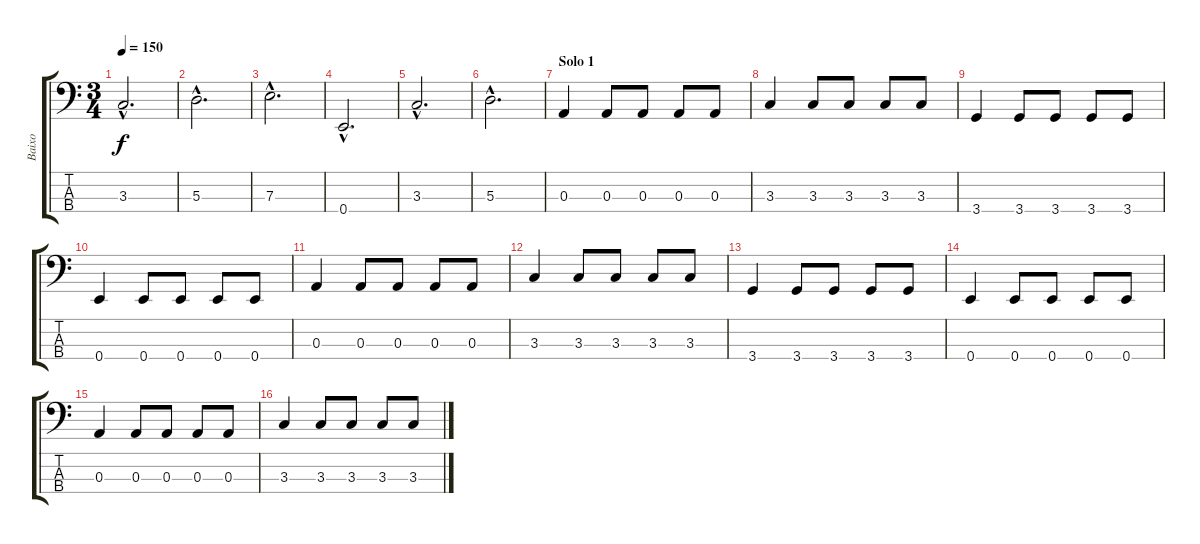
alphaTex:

\track ("Baixo" "Baixo") {instrument electricbasspick}
\staff {score tabs}
\tuning (G2 D2 A1 E1) {hide}
\ts (3 4)
\tempo 150
\clef f4
\ks c
3.3{hac}.2{d dy f} |
5.3{hac}.2{d} |
7.3{hac}.2{d} |
0.4{hac}.2{d} |
3.3{hac}.2{d} |
5.3{hac}.2{d} |
\section ("" "Solo 1")
0.3.4 0.3.8 0.3.8 0.3.8 0.3.8 |
3.3.4 3.3.8 3.3.8 3.3.8 3.3.8 |
3.4.4 3.4.8 3.4.8 3.4.8 3.4.8 |
0.4.4 0.4.8 0.4.8 0.4.8 0.4.8 |
0.3.4 0.3.8 0.3.8 0.3.8 0.3.8 |
3.3.4 3.3.8 3.3.8 3.3.8 3.3.8 |
3.4.4 3.4.8 3.4.8 3.4.8 3.4.8 |
0.4.4 0.4.8 0.4.8 0.4.8 0.4.8 |
0.3.4 0.3.8 0.3.8 0.3.8 0.3.8 |
3.3.4 3.3.8 3.3.8 3.3.8 3.3.8
